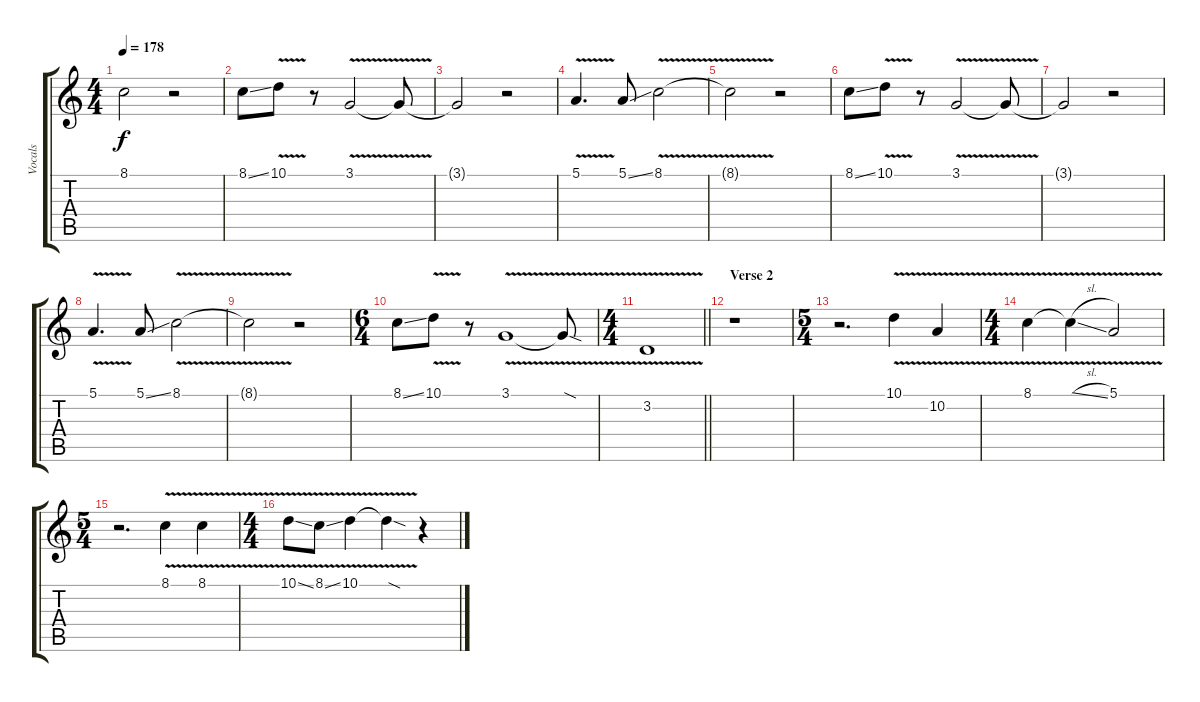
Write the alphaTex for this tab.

\track ("Vocals" "Vocals") {instrument tenorsax}
\staff {score tabs}
\tuning (E4 B3 G3 D3 A2 D2) {hide}
\ts (4 4)
\tempo 178
\clef g2
\ks c
8.1{t}.2{dy f} r.2 |
8.1{ss}.8 10.1{v}.8 r.8 3.1{v}.2 3.1{t}.8 |
3.1{t}.2 r.2 |
5.1{v}.4{d} 5.1{ss}.8 8.1{v}.2 |
8.1{t}.2 r.2 |
8.1{ss}.8 10.1{v}.8 r.8 3.1{v}.2 3.1{t}.8 |
3.1{t}.2 r.2 |
5.1{v}.4{d} 5.1{ss}.8 8.1{v}.2 |
8.1{t}.2 r.2 |
\ts (6 4)
8.1{ss}.8 10.1{v}.8 r.8 3.1{v}.1 3.1{sod t}.8 |
\ts (4 4)
\barLineRight lightlight
3.2{v}.1 |
\section ("" "Verse 2")
r.1 |
\ts (5 4)
r.2{d} 10.1{v}.4 10.2{v}.4 |
\ts (4 4)
8.1{v}.4 8.1{sl t}.4 5.1{v}.2 |
\ts (5 4)
r.2{d} 8.1{v}.4 8.1{v}.4 |
\ts (4 4)
10.1{v ss}.8 8.1{v ss}.8 10.1{v}.4 10.1{sod t}.4 r.4
